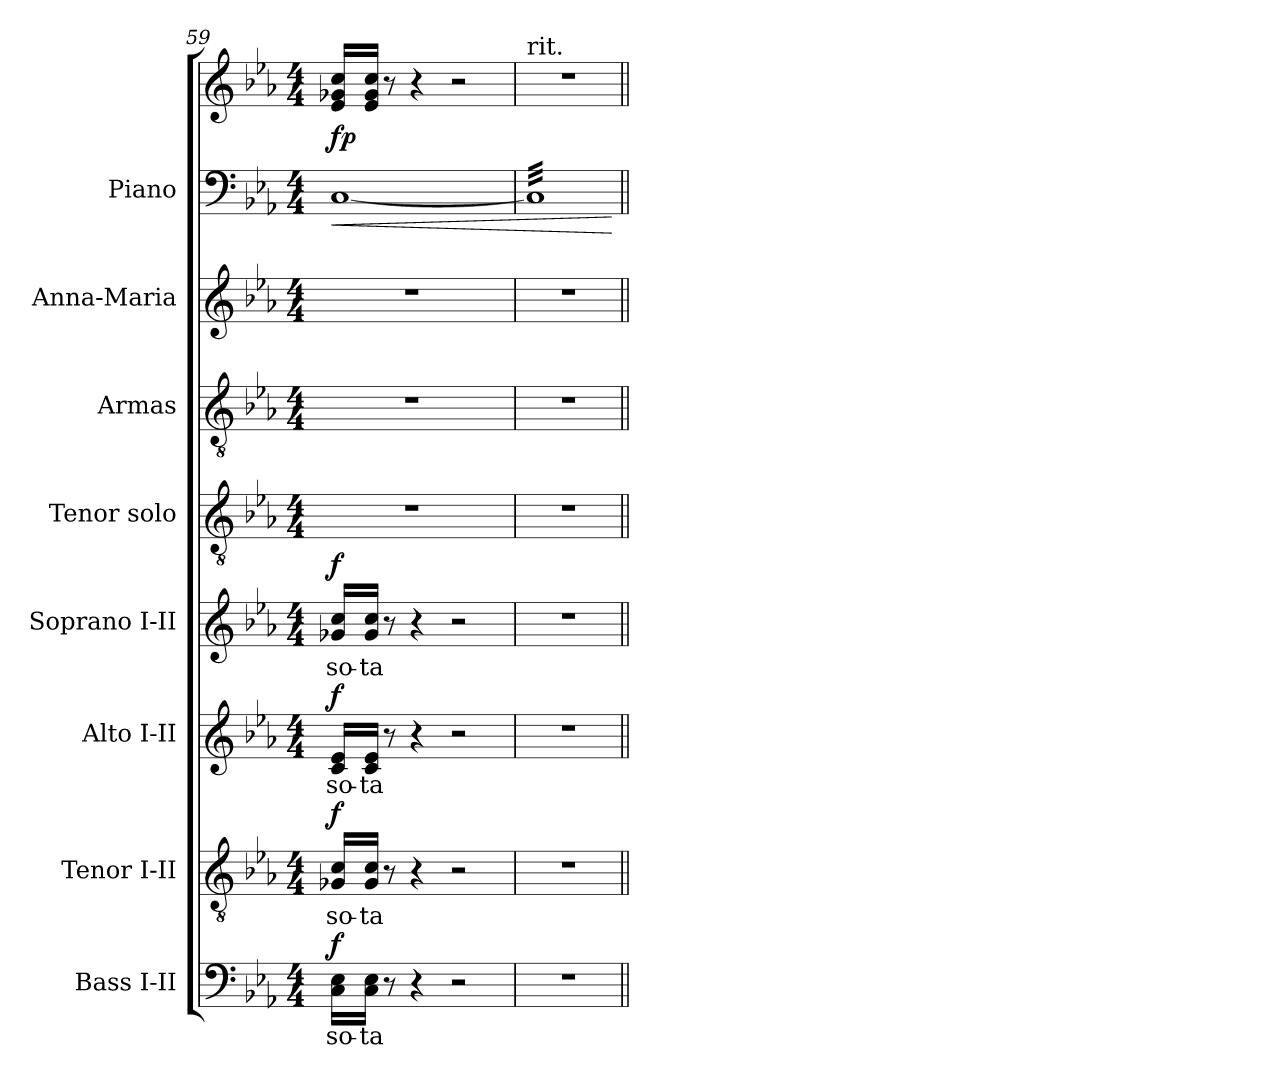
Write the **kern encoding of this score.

**kern	**text	**dynam	**kern	**text	**dynam	**kern	**text	**dynam	**kern	**text	**dynam	**kern	**kern	**kern	**kern	**kern	**dynam
*part8	*part8	*part8	*part7	*part7	*part7	*part6	*part6	*part6	*part5	*part5	*part5	*part4	*part3	*part2	*part1	*part1	*part1
*staff9	*staff9	*staff9	*staff8	*staff8	*staff8	*staff7	*staff7	*staff7	*staff6	*staff6	*staff6	*staff5	*staff4	*staff3	*staff2	*staff1	*staff1/2
*I"Bass I-II	*	*	*I"Tenor I-II	*	*	*I"Alto I-II	*	*	*I"Soprano I-II	*	*	*I"Tenor solo	*I"Armas	*I"Anna-Maria	*I"Piano	*	*
*I'B.	*	*	*I'T.	*	*	*I'A.	*	*	*I'S.	*	*	*I'T. Solo	*I'Armas	*I'A-M	*I'Pno.	*	*
*clefF4	*	*	*clefGv2	*	*	*clefG2	*	*	*clefG2	*	*	*clefGv2	*clefGv2	*clefG2	*clefF4	*clefG2	*
*	*	*	*ITrd7c12	*	*	*	*	*	*	*	*	*ITrd7c12	*ITrd7c12	*	*	*	*
*k[b-e-a-]	*	*	*k[b-e-a-]	*	*	*k[b-e-a-]	*	*	*k[b-e-a-]	*	*	*k[b-e-a-]	*k[b-e-a-]	*k[b-e-a-]	*k[b-e-a-]	*k[b-e-a-]	*
*E-:	*	*	*E-:	*	*	*E-:	*	*	*E-:	*	*	*E-:	*E-:	*E-:	*E-:	*E-:	*
*M4/4	*	*	*M4/4	*	*	*M4/4	*	*	*M4/4	*	*	*M4/4	*M4/4	*M4/4	*M4/4	*M4/4	*
=59	=59	=59	=59	=59	=59	=59	=59	=59	=59	=59	=59	=59	=59	=59	=59	=59	=59
!	!LO:LY:b:color=#000000	!	!	!	!	!	!	!	!	!	!	!	!	!	!	!	!
!	!	!	!	!LO:LY:b:color=#000000	!	!	!	!	!	!	!	!	!	!	!	!	!
!	!	!	!	!	!	!	!LO:LY:b:color=#000000	!	!	!	!	!	!	!	!	!	!
!	!	!	!	!	!	!	!	!	!	!LO:LY:b:color=#000000	!	!	!	!	!	!	!LO:HP:b=2
16Ci\ 16E-iLL	so-	f	16GG-Xi/ 16CiLL	so-	f	16ci/ 16e-iLL	so-	f	16g-Xi/ 16cciLL	so-	f	1r	1r	1r	[<1Ci	16e-i/ 16g-Xi 16cciLL	< fp
!	!LO:LY:b:color=#000000	!	!	!	!	!	!	!	!	!	!	!	!	!	!	!	!
!	!	!	!	!LO:LY:b:color=#000000	!	!	!	!	!	!	!	!	!	!	!	!	!
!	!	!	!	!	!	!	!LO:LY:b:color=#000000	!	!	!	!	!	!	!	!	!	!
!	!	!	!	!	!	!	!	!	!	!LO:LY:b:color=#000000	!	!	!	!	!	!	!
16Ci\ 16E-iJJ	-ta	.	16GG-i/ 16CiJJ	-ta	.	16ci/ 16e-iJJ	-ta	.	16g-i/ 16cciJJ	-ta	.	.	.	.	.	16e-i/ 16g-i 16cciJJ	.
8r	.	.	8r	.	.	8r	.	.	8r	.	.	.	.	.	.	8r	.
4r	.	.	4r	.	.	4r	.	.	4r	.	.	.	.	.	.	4r	.
2r	.	.	2r	.	.	2r	.	.	2r	.	.	.	.	.	.	2r	.
=60	=60	=60	=60	=60	=60	=60	=60	=60	=60	=60	=60	=60	=60	=60	=60	=60	=60
!	!	!	!	!	!	!	!	!	!	!	!	!	!	!	!	!LO:TX:t=rit.	!
*	*	*	*	*	*	*	*	*	*	*	*	*	*	*	*tremolo	*	*
1r	.	.	1r	.	.	1r	.	.	1r	.	.	1r	1r	1r	32Ci]LLL	1r	.
.	.	.	.	.	.	.	.	.	.	.	.	.	.	.	32Ci	.	.
.	.	.	.	.	.	.	.	.	.	.	.	.	.	.	32Ci	.	.
.	.	.	.	.	.	.	.	.	.	.	.	.	.	.	32Ci	.	.
.	.	.	.	.	.	.	.	.	.	.	.	.	.	.	32Ci	.	.
.	.	.	.	.	.	.	.	.	.	.	.	.	.	.	32Ci	.	.
.	.	.	.	.	.	.	.	.	.	.	.	.	.	.	32Ci	.	.
.	.	.	.	.	.	.	.	.	.	.	.	.	.	.	32Ci	.	.
.	.	.	.	.	.	.	.	.	.	.	.	.	.	.	32Ci	.	.
.	.	.	.	.	.	.	.	.	.	.	.	.	.	.	32Ci	.	.
.	.	.	.	.	.	.	.	.	.	.	.	.	.	.	32Ci	.	.
.	.	.	.	.	.	.	.	.	.	.	.	.	.	.	32Ci	.	.
.	.	.	.	.	.	.	.	.	.	.	.	.	.	.	32Ci	.	.
.	.	.	.	.	.	.	.	.	.	.	.	.	.	.	32Ci	.	.
.	.	.	.	.	.	.	.	.	.	.	.	.	.	.	32Ci	.	.
.	.	.	.	.	.	.	.	.	.	.	.	.	.	.	32Ci	.	.
.	.	.	.	.	.	.	.	.	.	.	.	.	.	.	32Ci	.	.
.	.	.	.	.	.	.	.	.	.	.	.	.	.	.	32Ci	.	.
.	.	.	.	.	.	.	.	.	.	.	.	.	.	.	32Ci	.	.
.	.	.	.	.	.	.	.	.	.	.	.	.	.	.	32Ci	.	.
.	.	.	.	.	.	.	.	.	.	.	.	.	.	.	32Ci	.	.
.	.	.	.	.	.	.	.	.	.	.	.	.	.	.	32Ci	.	.
.	.	.	.	.	.	.	.	.	.	.	.	.	.	.	32Ci	.	.
.	.	.	.	.	.	.	.	.	.	.	.	.	.	.	32Ci	.	.
.	.	.	.	.	.	.	.	.	.	.	.	.	.	.	32Ci	.	.
.	.	.	.	.	.	.	.	.	.	.	.	.	.	.	32Ci	.	.
.	.	.	.	.	.	.	.	.	.	.	.	.	.	.	32Ci	.	.
.	.	.	.	.	.	.	.	.	.	.	.	.	.	.	32Ci	.	.
.	.	.	.	.	.	.	.	.	.	.	.	.	.	.	32Ci	.	.
.	.	.	.	.	.	.	.	.	.	.	.	.	.	.	32Ci	.	.
.	.	.	.	.	.	.	.	.	.	.	.	.	.	.	32Ci	.	.
.	.	.	.	.	.	.	.	.	.	.	.	.	.	.	32CiJJJ	.	.
*	*	*	*	*	*	*	*	*	*	*	*	*	*	*	*Xtremolo	*	*
.	.	.	.	.	.	.	.	.	.	.	.	.	.	.	.	.	[
=||	=||	=||	=||	=||	=||	=||	=||	=||	=||	=||	=||	=||	=||	=||	=||	=||	=||
*-	*-	*-	*-	*-	*-	*-	*-	*-	*-	*-	*-	*-	*-	*-	*-	*-	*-
